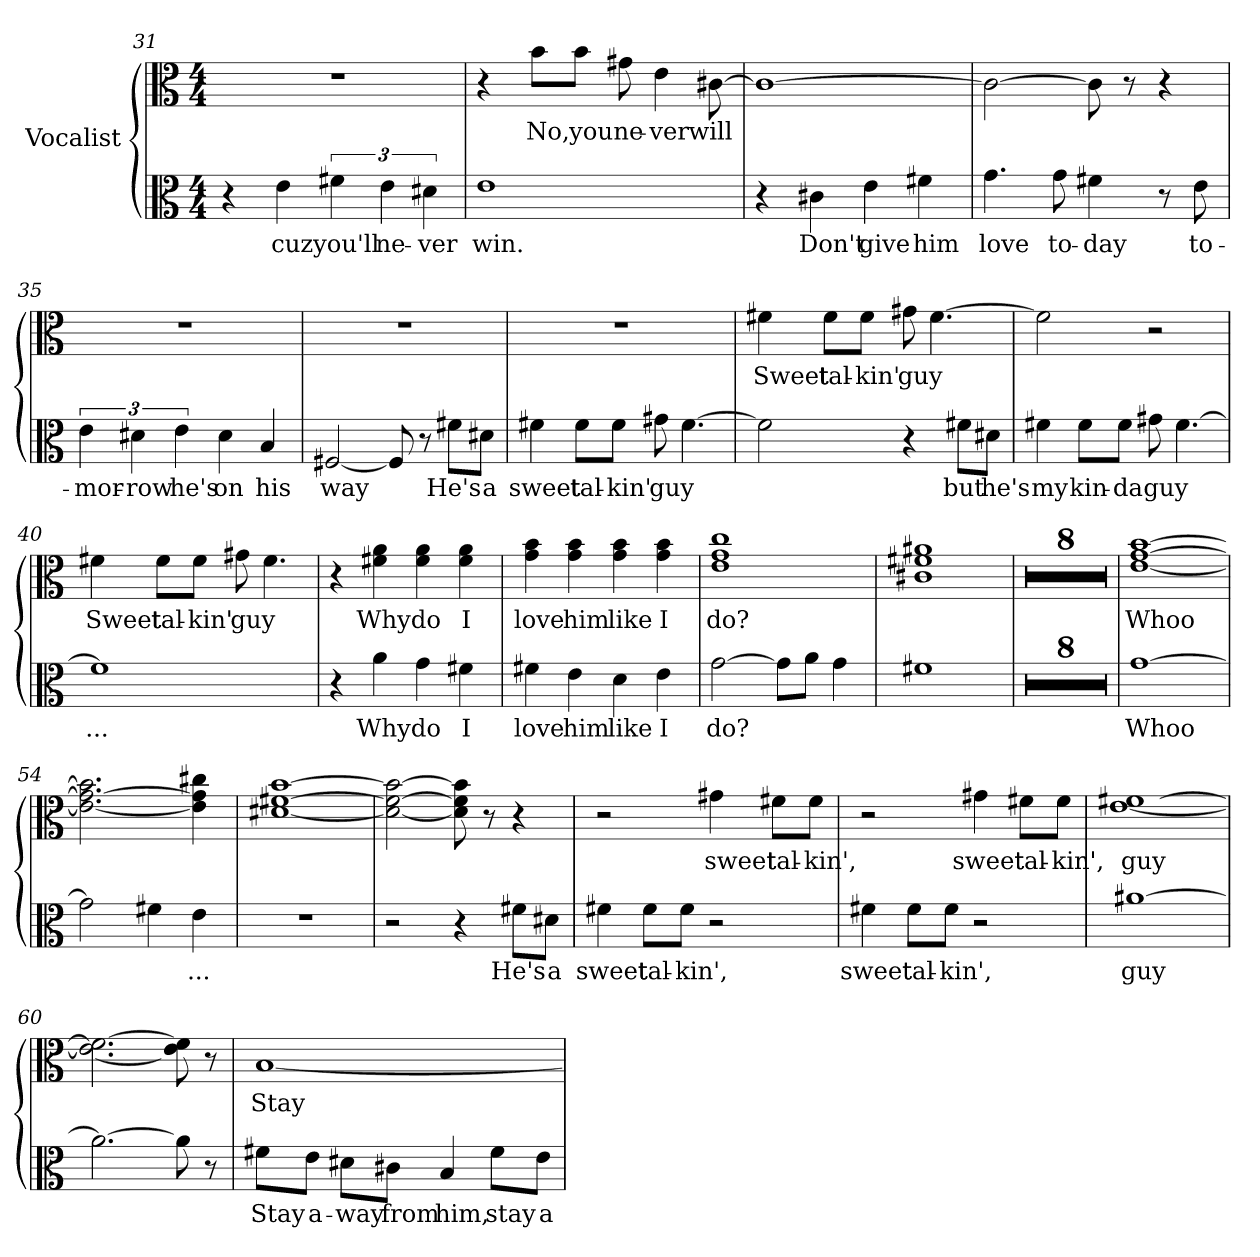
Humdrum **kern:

**kern	**text	**kern	**text
*part1	*part1	*part1	*part1
*staff2	*staff2	*staff1	*staff1
*I"Vocalist	*	*	*
*clefC3	*	*clefC3	*
*M4/4	*	*M4/4	*
=31	=31	=31	=31
4r	.	1r	.
4e	cuz	.	.
6f#X	you'll	.	.
6e	ne-	.	.
6d#X	-ver	.	.
=32	=32	=32	=32
1e	win.	4r	.
.	.	8b\L	No,
.	.	8b\J	you
.	.	8g#X	ne-
.	.	4e	-ver
.	.	[8c#X	will
=33	=33	=33	=33
4r	.	1c#_	_
4c#X	Don't	.	.
4e	give	.	.
4f#X	him	.	.
=34	=34	=34	=34
4.g	love	2c#_	_
8g	to-	.	.
4f#X	-day	8c#]	_
.	.	8r	.
8r	.	4r	.
8e	to-	.	.
=35	=35	=35	=35
6e	-mor-	1r	.
6d#X	-row	.	.
6e	he's	.	.
4d#	on	.	.
4B	his	.	.
=36	=36	=36	=36
[2F#X	way	1r	.
8F#]	_	.	.
8r	.	.	.
8f#X\L	He's	.	.
8d#X\J	a	.	.
=37	=37	=37	=37
4f#X	sweet	1r	.
8f#\L	tal-	.	.
8f#\J	-kin'	.	.
8g#X	guy	.	.
[4.f#	_	.	.
=38	=38	=38	=38
2f#]	_	4f#X	Sweet
.	.	8f#\L	tal-
.	.	8f#\J	-kin'
4r	.	8g#X	guy
.	.	[4.f#	_
8f#X\L	but	.	.
8d#X\J	he's	.	.
=39	=39	=39	=39
4f#X	my	2f#]	_
8f#\L	kin-	.	.
8f#\J	-da	.	.
8g#X	guy	2r	.
[4.f#	_	.	.
=40	=40	=40	=40
1f#]	...	4f#X	Sweet
.	.	8f#\L	tal-
.	.	8f#\J	-kin'
.	.	8g#X	guy
.	.	4.f#	_
=41	=41	=41	=41
4r	.	4r	.
4a	Why	4f#X 4a	Why
4g	do	4f# 4a	do
4f#X	I	4f# 4a	I
=42	=42	=42	=42
4f#X	love	4g 4b	love
4e	him	4g 4b	him
4d	like	4g 4b	like
4e	I	4g 4b	I
=43	=43	=43	=43
[2g	do?	1e 1g 1cc	do?
8g\L]	_	.	.
8a\J	_	.	.
4g	_	.	.
=44	=44	=44	=44
1f#X	_	1c#X 1f#X 1a#X	_
=45	=45	=45	=45
1r	.	1r	.
=46	=46	=46	=46
1r	.	1r	.
=47	=47	=47	=47
1r	.	1r	.
=48	=48	=48	=48
1r	.	1r	.
=49	=49	=49	=49
1r	.	1r	.
=50	=50	=50	=50
1r	.	1r	.
=51	=51	=51	=51
1r	.	1r	.
=52	=52	=52	=52
1r	.	1r	.
=53	=53	=53	=53
[1g	Whoo	[1e [1g [1b	Whoo
=54	=54	=54	=54
2g]	_	2.e_ 2.g_ 2.b]	_
4f#X	_	.	.
4e	...	4e] 4g] 4cc#X	_
=55	=55	=55	=55
1r	.	[1d#X [1f#X [1b	_
=56	=56	=56	=56
2r	.	2d#_ 2f#_ 2b_	_
4r	.	8d#] 8f#] 8b]	_
.	.	8r	.
8f#X\L	He's	4r	.
8d#X\J	a	.	.
=57	=57	=57	=57
4f#X	sweet	2r	.
8f#\L	tal-	.	.
8f#\J	-kin',	.	.
2r	.	4g#X	sweet
.	.	8f#X\L	tal-
.	.	8f#\J	-kin',
=58	=58	=58	=58
4f#X	sweet	2r	.
8f#\L	tal-	.	.
8f#\J	-kin',	.	.
2r	.	4g#X	sweet
.	.	8f#X\L	tal-
.	.	8f#\J	-kin',
=59	=59	=59	=59
[1a#X	guy	[1e [1f#X	guy
=60	=60	=60	=60
2.a#_	_	2.e_ 2.f#_	_
8a#]	_	8e] 8f#]	_
8r	.	8r	.
=61	=61	=61	=61
8f#X\L	Stay	[1B	Stay
8e\J	a-	.	.
8d#X\L	-way	.	.
8c#X\J	from	.	.
4B	him,	.	.
8f#\L	stay	.	.
8e\J	a-	.	.
=	=	=	=
*-	*-	*-	*-
